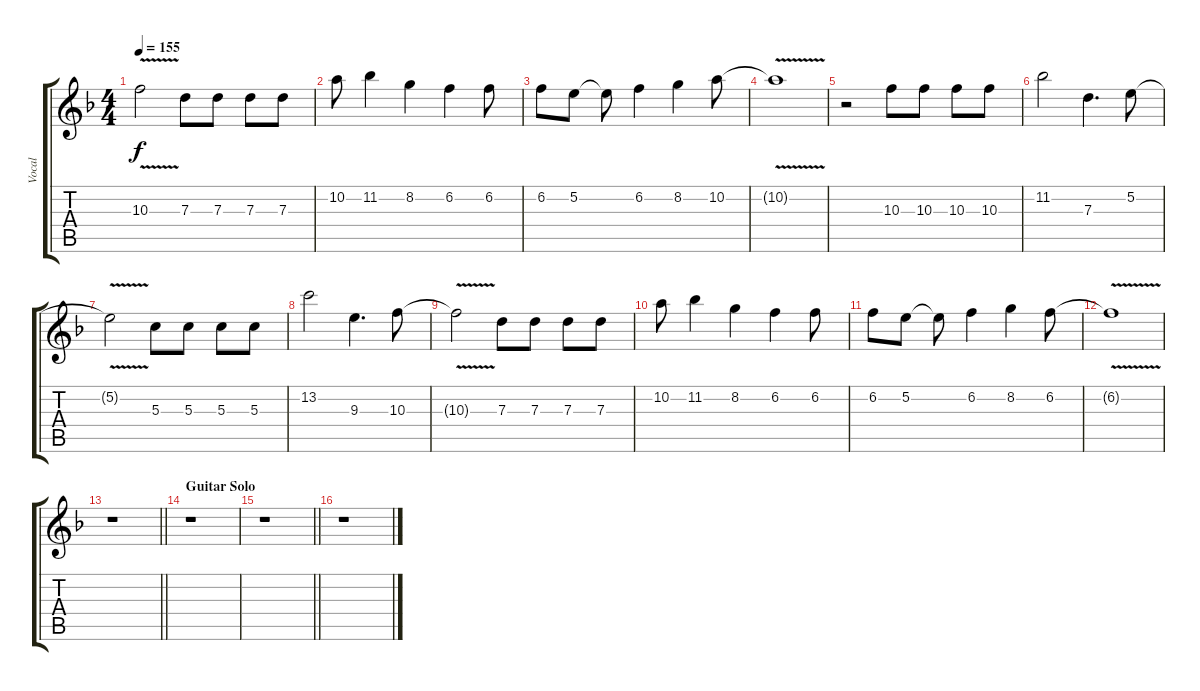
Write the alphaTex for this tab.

\track ("Vocal" "Vocal") {instrument distortionguitar}
\staff {score tabs}
\tuning (E4 B3 G3 D3 A2 E2) {hide}
\ts (4 4)
\tempo 155
\clef g2
\ks f
10.3{v t}.2{dy f} 7.3.8 7.3.8 7.3.8 7.3.8 |
10.2.8 11.2.4 8.2.4 6.2.4 6.2.8 |
6.2.8 5.2.8 5.2{t}.8 6.2.4 8.2.4 10.2.8 |
10.2{v t}.1 |
r.2 10.3.8 10.3.8 10.3.8 10.3.8 |
11.2.2 7.3.4{d} 5.2.8 |
5.2{v t}.2 5.3.8 5.3.8 5.3.8 5.3.8 |
13.2.2 9.3.4{d} 10.3.8 |
10.3{v t}.2 7.3.8 7.3.8 7.3.8 7.3.8 |
10.2.8 11.2.4 8.2.4 6.2.4 6.2.8 |
6.2.8 5.2.8 5.2{t}.8 6.2.4 8.2.4 6.2.8 |
6.2{v t}.1 |
\barLineRight lightlight
r.1 |
\section ("" "Guitar Solo")
r.1 |
\barLineRight lightlight
r.1 |
r.1
